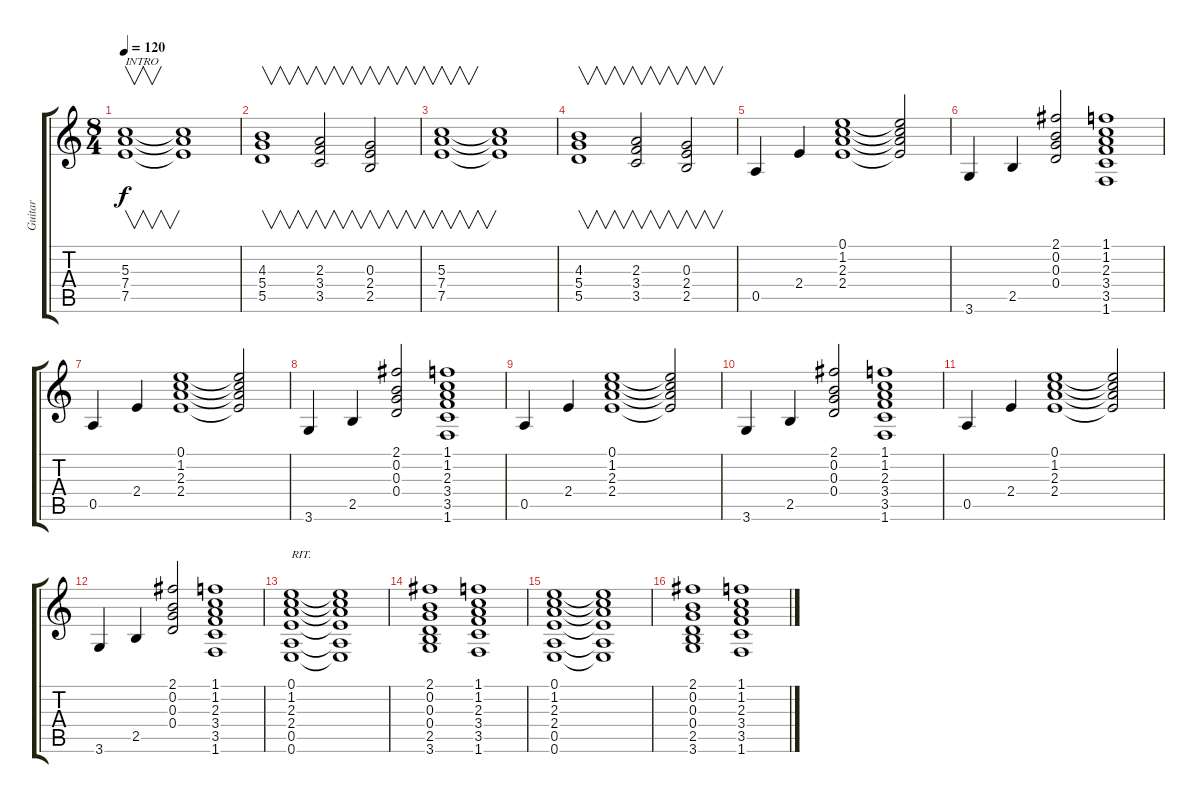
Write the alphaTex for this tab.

\track ("Guitar" "Guitar") {instrument electricguitarclean}
\staff {score tabs}
\tuning (E4 B3 G3 D3 A2 E2) {hide}
\ts (8 4)
\tempo 120
\clef g2
\ks c
(5.3 7.4 7.5).1{v txt "INTRO" dy f instrument electricguitarclean} (5.3{t} 7.4{t} 7.5{t}).1 |
(4.3 5.4 5.5).1{v} (2.3 3.4 3.5).2{v} (0.3 2.4 2.5).2{v} |
(5.3 7.4 7.5).1{v} (5.3{t} 7.4{t} 7.5{t}).1 |
(4.3 5.4 5.5).1{v} (2.3 3.4 3.5).2{v} (0.3 2.4 2.5).2{v} |
0.5.4 2.4.4 (0.1 1.2 2.3 2.4).1 (0.1{t} 1.2{t} 2.3{t} 2.4{t}).2 |
3.6.4 2.5.4 (2.1 0.2 0.3 0.4).2 (1.1 1.2 2.3 3.4 3.5 1.6).1 |
0.5.4 2.4.4 (0.1 1.2 2.3 2.4).1 (0.1{t} 1.2{t} 2.3{t} 2.4{t}).2 |
3.6.4 2.5.4 (2.1 0.2 0.3 0.4).2 (1.1 1.2 2.3 3.4 3.5 1.6).1 |
0.5.4 2.4.4 (0.1 1.2 2.3 2.4).1 (0.1{t} 1.2{t} 2.3{t} 2.4{t}).2 |
3.6.4 2.5.4 (2.1 0.2 0.3 0.4).2 (1.1 1.2 2.3 3.4 3.5 1.6).1 |
0.5.4 2.4.4 (0.1 1.2 2.3 2.4).1 (0.1{t} 1.2{t} 2.3{t} 2.4{t}).2 |
3.6.4 2.5.4 (2.1 0.2 0.3 0.4).2 (1.1 1.2 2.3 3.4 3.5 1.6).1 |
(0.1 1.2 2.3 2.4 0.5 0.6).1{txt "RIT."} (0.1{t} 1.2{t} 2.3{t} 2.4{t} 0.5{t} 0.6{t}).1 |
(2.1 0.2 0.3 0.4 2.5 3.6).1 (1.1 1.2 2.3 3.4 3.5 1.6).1 |
(0.1 1.2 2.3 2.4 0.5 0.6).1 (0.1{t} 1.2{t} 2.3{t} 2.4{t} 0.5{t} 0.6{t}).1 |
(2.1 0.2 0.3 0.4 2.5 3.6).1 (1.1 1.2 2.3 3.4 3.5 1.6).1
